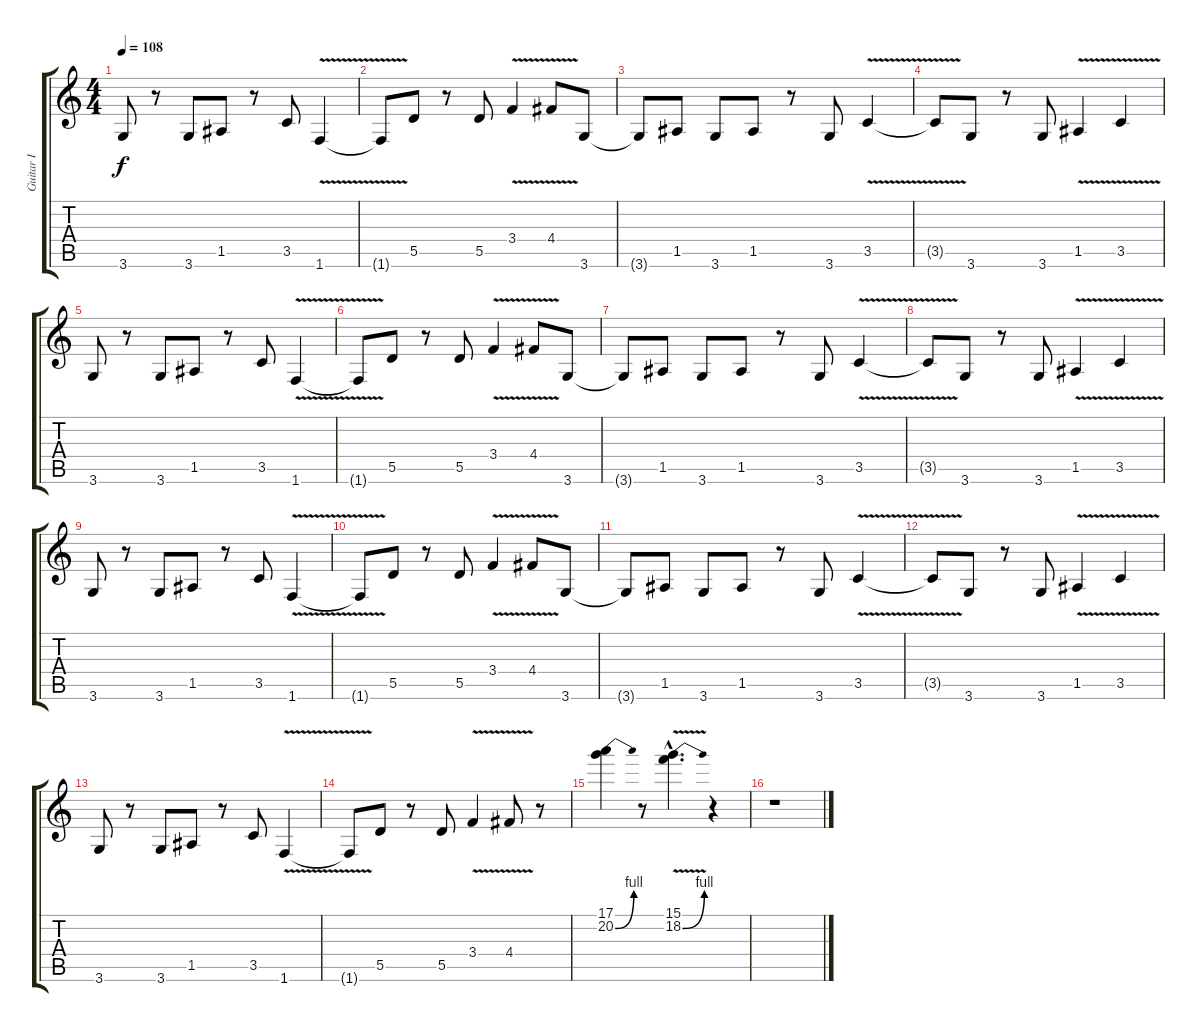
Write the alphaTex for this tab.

\track ("Guitar I" "Guitar I") {instrument overdrivenguitar}
\staff {score tabs}
\tuning (E4 B3 G3 D3 A2 E2) {hide}
\ts (4 4)
\tempo 108
\clef g2
\ks c
3.6.8{dy f} r.8 3.6.8 1.5.8 r.8 3.5.8 1.6{v}.4 |
1.6{t}.8 5.5.8 r.8 5.5.8 3.4{v}.4 4.4{v}.8 3.6.8 |
3.6{t}.8 1.5.8 3.6.8 1.5.8 r.8 3.6.8 3.5{v}.4 |
3.5{t}.8 3.6.8 r.8 3.6.8 1.5{v}.4 3.5{v}.4 |
3.6.8 r.8 3.6.8 1.5.8 r.8 3.5.8 1.6{v}.4 |
1.6{t}.8 5.5.8 r.8 5.5.8 3.4{v}.4 4.4{v}.8 3.6.8 |
3.6{t}.8 1.5.8 3.6.8 1.5.8 r.8 3.6.8 3.5{v}.4 |
3.5{t}.8 3.6.8 r.8 3.6.8 1.5{v}.4 3.5{v}.4 |
3.6.8 r.8 3.6.8 1.5.8 r.8 3.5.8 1.6{v}.4 |
1.6{t}.8 5.5.8 r.8 5.5.8 3.4{v}.4 4.4{v}.8 3.6.8 |
3.6{t}.8 1.5.8 3.6.8 1.5.8 r.8 3.6.8 3.5{v}.4 |
3.5{t}.8 3.6.8 r.8 3.6.8 1.5{v}.4 3.5{v}.4 |
3.6.8 r.8 3.6.8 1.5.8 r.8 3.5.8 1.6{v}.4 |
1.6{t}.8 5.5.8 r.8 5.5.8 3.4{v}.4 4.4{v}.8 r.8 |
(17.1 20.2{be (bend 0 0 60 4)}).4 r.8 (15.1{hac} 18.2{be (bend 0 0 60 4) v hac}).4{d} r.4 |
r.1
